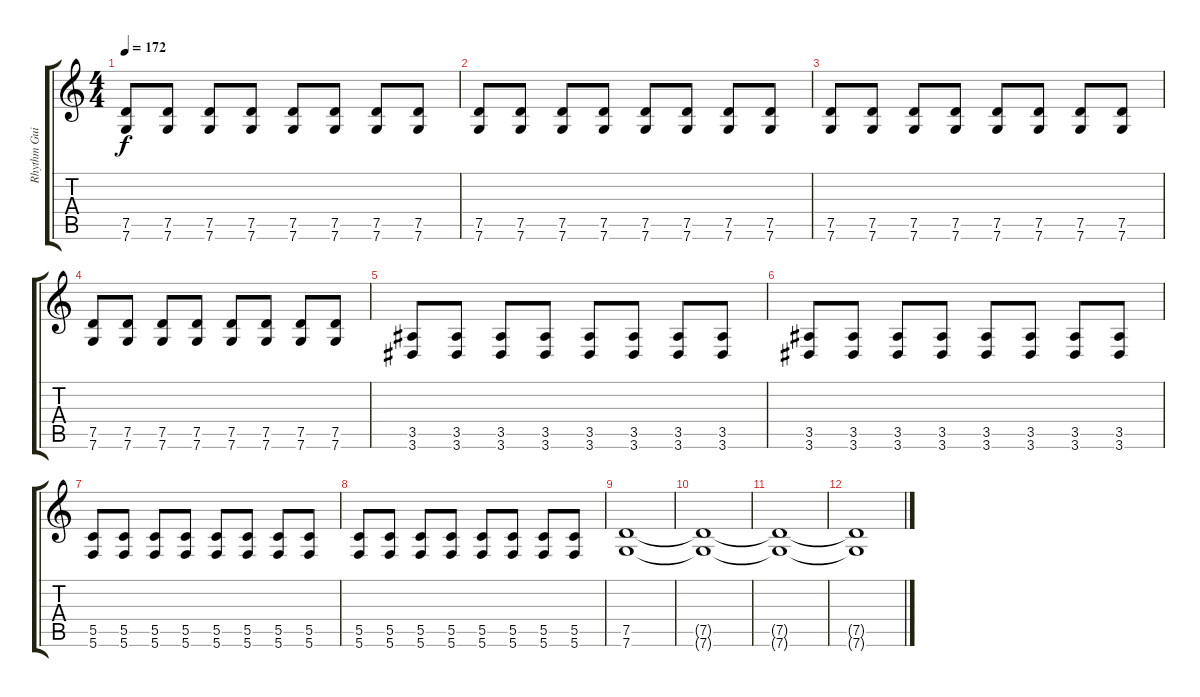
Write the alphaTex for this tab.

\track ("Rhythm Guitar 2" "Rhythm Gui") {instrument distortionguitar}
\staff {score tabs}
\tuning (D4 A3 F3 C3 G2 C2) {hide}
\ts (4 4)
\tempo 172
\clef g2
\ks c
(7.5 7.6).8{dy f} (7.5 7.6).8 (7.5 7.6).8 (7.5 7.6).8 (7.5 7.6).8 (7.5 7.6).8 (7.5 7.6).8 (7.5 7.6).8 |
(7.5 7.6).8 (7.5 7.6).8 (7.5 7.6).8 (7.5 7.6).8 (7.5 7.6).8 (7.5 7.6).8 (7.5 7.6).8 (7.5 7.6).8 |
(7.5 7.6).8 (7.5 7.6).8 (7.5 7.6).8 (7.5 7.6).8 (7.5 7.6).8 (7.5 7.6).8 (7.5 7.6).8 (7.5 7.6).8 |
(7.5 7.6).8 (7.5 7.6).8 (7.5 7.6).8 (7.5 7.6).8 (7.5 7.6).8 (7.5 7.6).8 (7.5 7.6).8 (7.5 7.6).8 |
(3.5 3.6).8 (3.5 3.6).8 (3.5 3.6).8 (3.5 3.6).8 (3.5 3.6).8 (3.5 3.6).8 (3.5 3.6).8 (3.5 3.6).8 |
(3.5 3.6).8 (3.5 3.6).8 (3.5 3.6).8 (3.5 3.6).8 (3.5 3.6).8 (3.5 3.6).8 (3.5 3.6).8 (3.5 3.6).8 |
(5.5 5.6).8 (5.5 5.6).8 (5.5 5.6).8 (5.5 5.6).8 (5.5 5.6).8 (5.5 5.6).8 (5.5 5.6).8 (5.5 5.6).8 |
(5.5 5.6).8 (5.5 5.6).8 (5.5 5.6).8 (5.5 5.6).8 (5.5 5.6).8 (5.5 5.6).8 (5.5 5.6).8 (5.5 5.6).8 |
(7.5 7.6).1 |
(7.5{t} 7.6{t}).1 |
(7.5{t} 7.6{t}).1 |
(7.5{t} 7.6{t}).1
